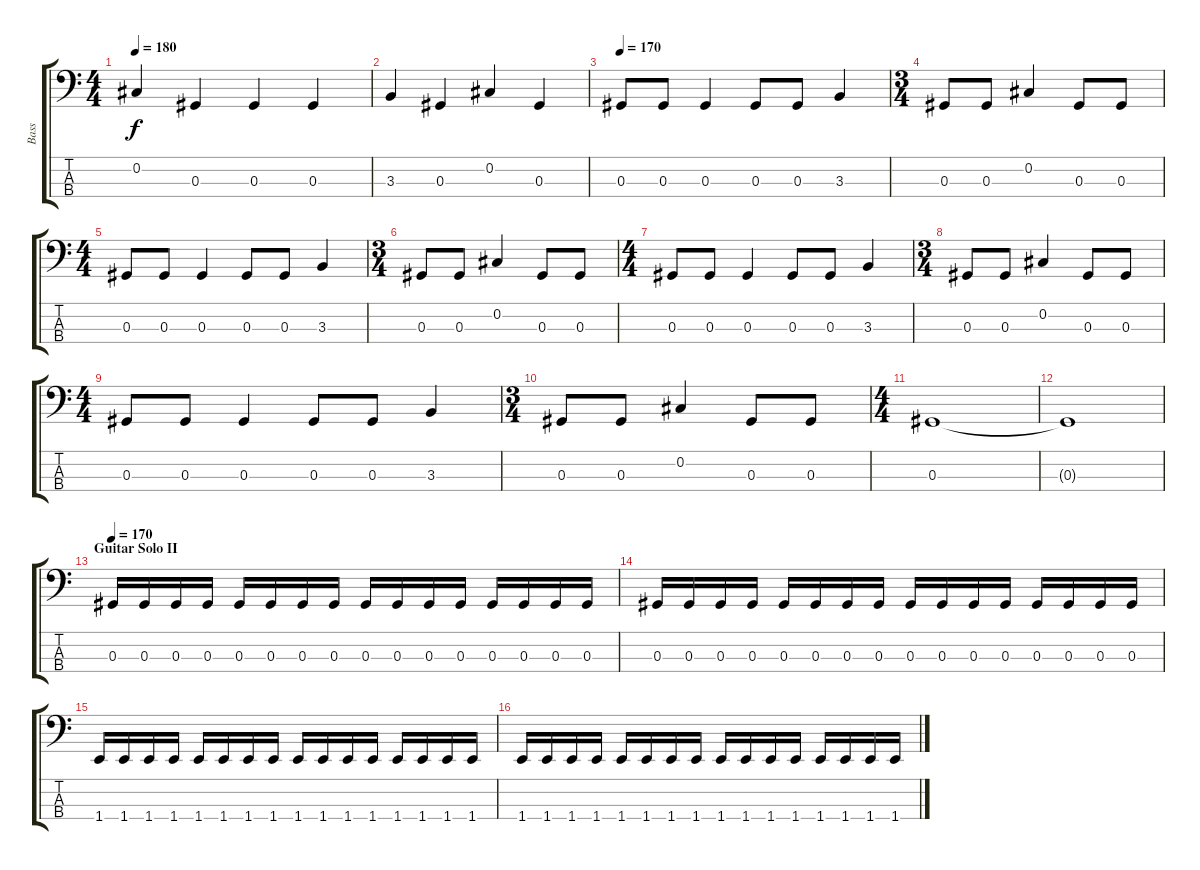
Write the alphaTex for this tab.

\track ("Bass" "Bass") {instrument electricbasspick}
\staff {score tabs}
\tuning (Gb2 Db2 Ab1 Eb1) {hide}
\ts (4 4)
\tempo 180
\clef f4
\ks c
0.2.4{dy f} 0.3.4 0.3.4 0.3.4 |
3.3.4 0.3.4 0.2.4 0.3.4 |
\tempo 170
0.3.8 0.3.8 0.3.4 0.3.8 0.3.8 3.3.4 |
\ts (3 4)
0.3.8 0.3.8 0.2.4 0.3.8 0.3.8 |
\ts (4 4)
0.3.8 0.3.8 0.3.4 0.3.8 0.3.8 3.3.4 |
\ts (3 4)
0.3.8 0.3.8 0.2.4 0.3.8 0.3.8 |
\ts (4 4)
0.3.8 0.3.8 0.3.4 0.3.8 0.3.8 3.3.4 |
\ts (3 4)
0.3.8 0.3.8 0.2.4 0.3.8 0.3.8 |
\ts (4 4)
0.3.8 0.3.8 0.3.4 0.3.8 0.3.8 3.3.4 |
\ts (3 4)
0.3.8 0.3.8 0.2.4 0.3.8 0.3.8 |
\ts (4 4)
0.3.1 |
0.3{t}.1 |
\section ("" "Guitar Solo II")
\tempo 170
0.3.16 0.3.16 0.3.16 0.3.16 0.3.16 0.3.16 0.3.16 0.3.16 0.3.16 0.3.16 0.3.16 0.3.16 0.3.16 0.3.16 0.3.16 0.3.16 |
0.3.16 0.3.16 0.3.16 0.3.16 0.3.16 0.3.16 0.3.16 0.3.16 0.3.16 0.3.16 0.3.16 0.3.16 0.3.16 0.3.16 0.3.16 0.3.16 |
1.4.16 1.4.16 1.4.16 1.4.16 1.4.16 1.4.16 1.4.16 1.4.16 1.4.16 1.4.16 1.4.16 1.4.16 1.4.16 1.4.16 1.4.16 1.4.16 |
1.4.16 1.4.16 1.4.16 1.4.16 1.4.16 1.4.16 1.4.16 1.4.16 1.4.16 1.4.16 1.4.16 1.4.16 1.4.16 1.4.16 1.4.16 1.4.16
